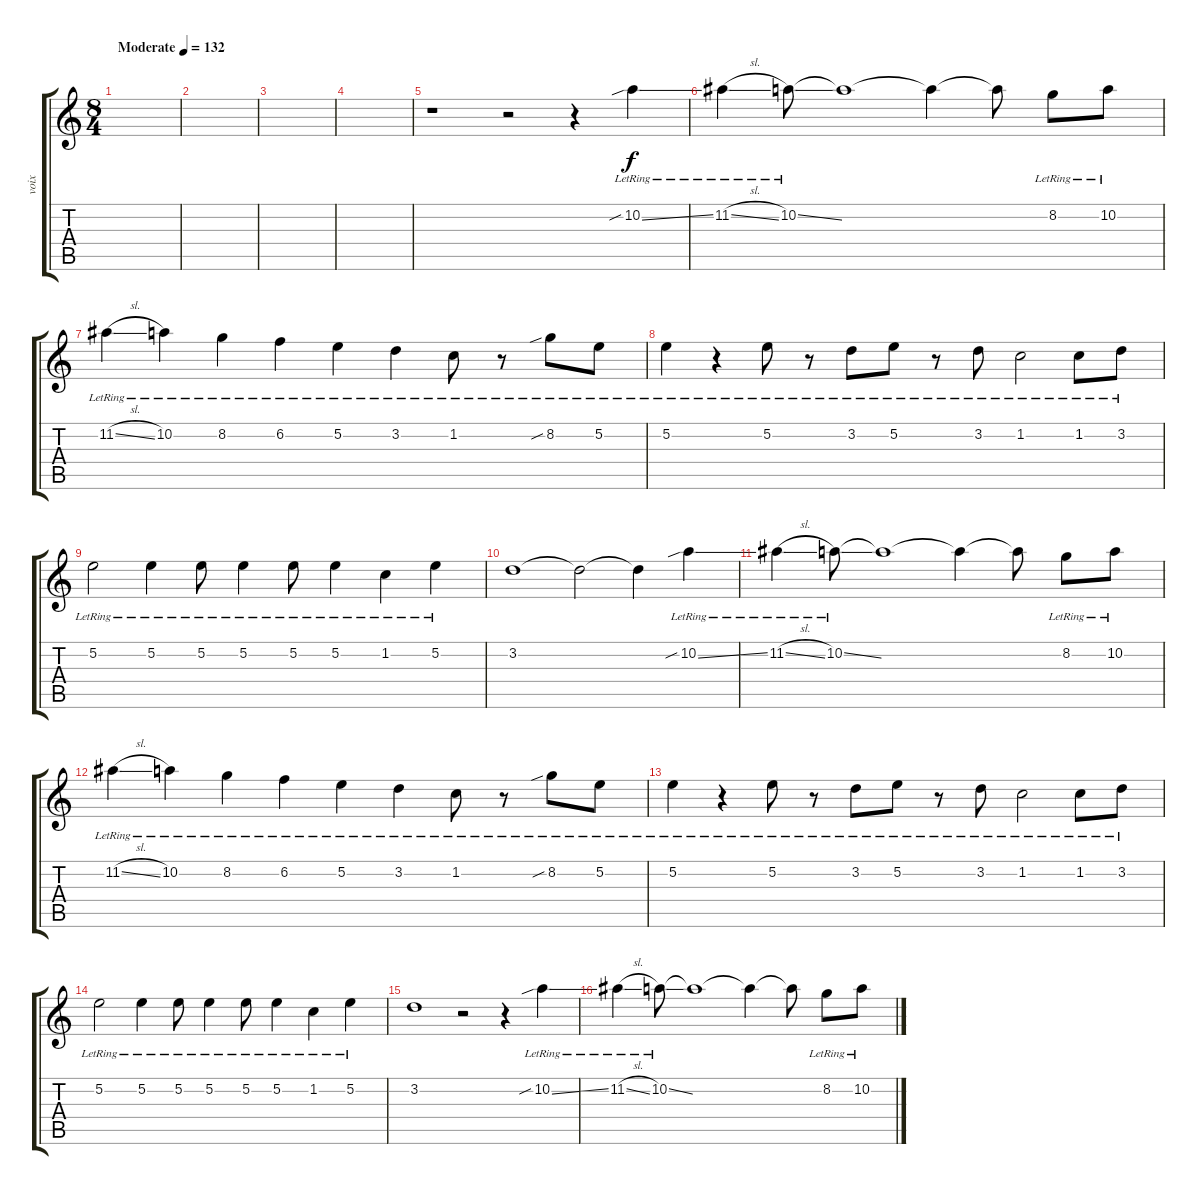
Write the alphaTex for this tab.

\track ("voix" "voix") {instrument acousticguitarsteel}
\staff {score tabs}
\tuning (E4 B3 G3 D3 A2 E2) {hide}
\ts (8 4)
\tempo (132 "Moderate")
\clef g2
\ks c
|
|
|
|
r.1 r.2 r.4 10.2{sib ss lr}.4 |
11.2{sl lr}.4 10.2{ss lr}.8 10.2{t}.1 10.2{t}.4 10.2{t}.8 8.2{lr}.8 10.2{lr}.8 |
11.2{sl lr}.4 10.2{lr}.4 8.2{lr}.4 6.2{lr}.4 5.2{lr}.4 3.2{lr}.4 1.2{lr}.8 r.8 8.2{sib lr}.8 5.2{lr}.8 |
5.2{lr}.4 r.4 5.2{lr}.8 r.8 3.2{lr}.8 5.2{lr}.8 r.8 3.2{lr}.8 1.2{lr}.2 1.2{lr}.8 3.2{lr}.8 |
5.2{lr}.2 5.2{lr}.4 5.2{lr}.8 5.2{lr}.4 5.2{lr}.8 5.2{lr}.4 1.2{lr}.4 5.2{lr}.4 |
3.2.1 3.2{t}.2 3.2{t}.4 10.2{sib ss lr}.4 |
11.2{sl lr}.4 10.2{ss lr}.8 10.2{t}.1 10.2{t}.4 10.2{t}.8 8.2{lr}.8 10.2{lr}.8 |
11.2{sl lr}.4 10.2{lr}.4 8.2{lr}.4 6.2{lr}.4 5.2{lr}.4 3.2{lr}.4 1.2{lr}.8 r.8 8.2{sib lr}.8 5.2{lr}.8 |
5.2{lr}.4 r.4 5.2{lr}.8 r.8 3.2{lr}.8 5.2{lr}.8 r.8 3.2{lr}.8 1.2{lr}.2 1.2{lr}.8 3.2{lr}.8 |
5.2{lr}.2 5.2{lr}.4 5.2{lr}.8 5.2{lr}.4 5.2{lr}.8 5.2{lr}.4 1.2{lr}.4 5.2{lr}.4 |
3.2.1 r.2 r.4 10.2{sib ss lr}.4 |
11.2{sl lr}.4 10.2{ss lr}.8 10.2{t}.1 10.2{t}.4 10.2{t}.8 8.2{lr}.8 10.2{lr}.8
